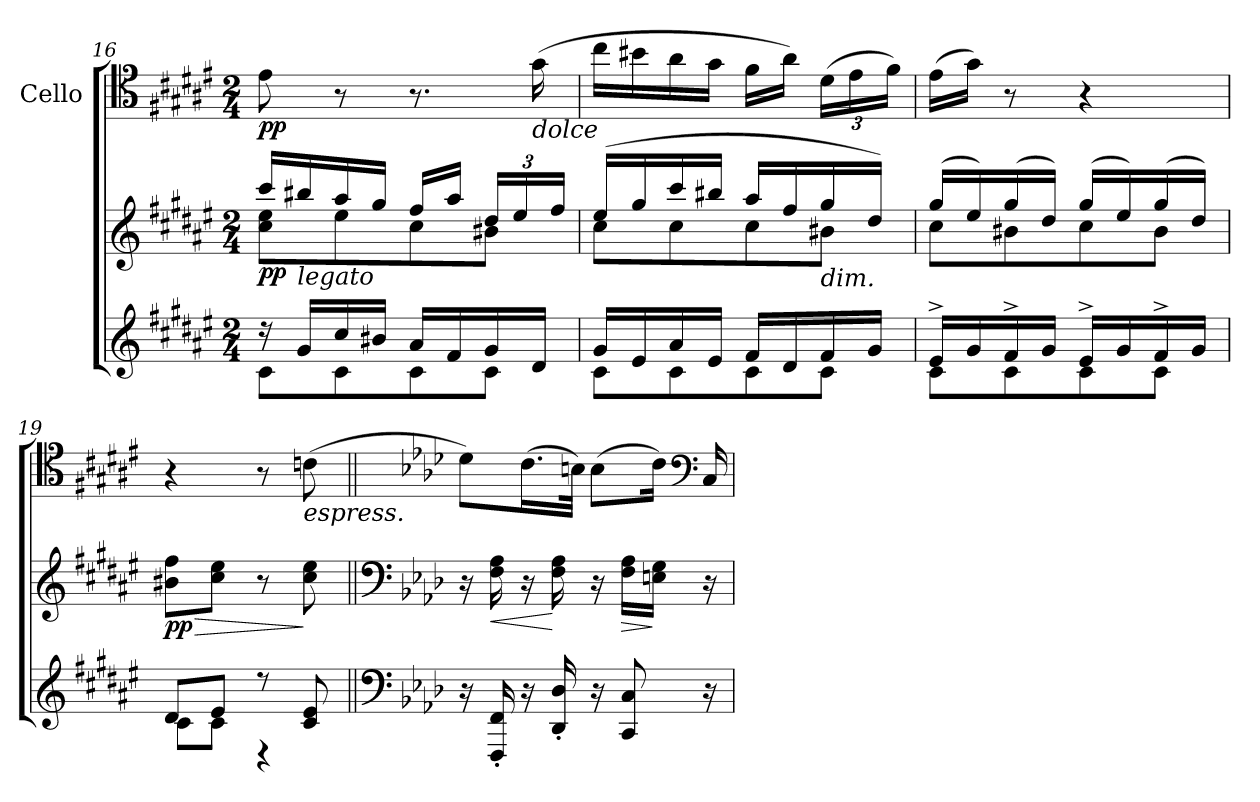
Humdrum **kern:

**kern	**kern	**dynam	**kern	**dynam
*part2	*part2	*part2	*part1	*part1
*staff3	*staff2	*staff2/3	*staff1	*staff1
*	*	*	*I"Cello	*
*clefG2	*clefG2	*	*clefC4	*
*k[f#c#g#d#a#e#]	*k[f#c#g#d#a#e#]	*	*k[f#c#g#d#a#e#]	*
*F#:	*F#:	*	*F#:	*
*M2/4	*M2/4	*	*M2/4	*
=16	=16	=16	=16	=16
*^	*^	*	*	*
!	!	!	!	!LO:DY:b	!	!LO:DY:b
16rcc	8c#\L	16ccc#/LL	8cc#\ 8ee#\L	pp	8e#\	pp
!	!	!LO:TX:b:i:t=legato	!	!	!	!
16g#/LL	.	16bb#X/	.	.	.	.
16cc#/	8c#\	16aa#/	8ee#\	.	8r	.
16b#X/JJ	.	16gg#/JJ	.	.	.	.
16a#/LL	8c#\	16ff#/LL	8cc#\	.	8.r	.
16f#/	.	16aa#/JJ	.	.	.	.
*	*	*Xbrackettup	*	*	*	*
16g#/	8c#\J	24dd#/LL	8b#X\J	.	.	.
.	.	24ee#/	.	.	.	.
!	!	!	!	!	!LO:TX:b:i:t=dolce	!
16d#/JJ	.	.	.	.	(>16g#\	.
.	.	24ff#/JJ	.	.	.	.
=17	=17	=17	=17	=17	=17	=17
16g#/LL	8c#\L	(>16ee#/LL	8cc#\L	.	16cc#\LL	.
16e#/	.	16gg#/	.	.	16b#X\	.
16a#/	8c#\	16ccc#/	8cc#\	.	16a#\	.
16e#/JJ	.	16bb#X/JJ	.	.	16g#\JJ	.
16f#/LL	8c#\	16aa#/LL	8cc#\	.	16f#\LL	.
16d#/	.	16ff#/	.	.	16a#\JJ)	.
!	!	!LO:TX:b:i:t=dim.	!	!	!	!
16f#/	8c#\J	16gg#/	8b#X\J	.	(>24d#\LL	.
.	.	.	.	.	24e#\	.
16g#/JJ	.	16dd#/JJ)	.	.	.	.
.	.	.	.	.	24f#\JJ)	.
=18	=18	=18	=18	=18	=18	=18
16e#^>/LL	8c#\L	(>16gg#/LL	8cc#\L	.	(>16e#\LL	.
16g#/	.	16ee#/)	.	.	16g#\JJ)	.
16f#^>/	8c#\	(>16gg#/	8b#X\	.	8r	.
16g#/JJ	.	16dd#/JJ)	.	.	.	.
16e#^>/LL	8c#\	(>16gg#/LL	8cc#\	.	4r	.
16g#/	.	16ee#/)	.	.	.	.
16f#^>/	8c#\J	(>16gg#/	8b#\J	.	.	.
16g#/JJ	.	16dd#/JJ)	.	.	.	.
*	*	*v	*v	*	*	*
!!LO:LB:g=z
=19	=19	=19	=19	=19	=19
!	!	!	!LO:HP:b	!	!
!	!	!	!LO:DY:n=1:b	!	!
8d#/L	8c#\L	8b#X\ 8ff#\L	> pp	4r	.
8e#/J	8c#\J	8cc#\ 8ee#\J	.	.	.
8r	4r	8r	.	8r	.
!	!	!	!	!LO:TX:b:i:t=espress.	!
8c#/ 8e#/	.	8cc#\ 8ee#\	]	(>8cn\	.
*v	*v	*	*	*	*
=20||	=20||	=20||	=20||	=20||
*clefF4	*clefF4	*	*	*
*k[b-e-a-d-]	*k[b-e-a-d-]	*	*k[b-e-a-d-]	*
*f:	*f:	*	*f:	*
16r	16r	.	8d-\L)	.
!	!	!LO:HP:b	!	!
16FFF/'< 16FF/'<	16F\ 16A-\	<	.	.
16r	16r	.	(>16.c\L	.
16DD-/'< 16D-/'<	16F\ 16A-\	[	.	.
.	.	.	32Bn\JJk)	.
16r	16r	.	(>8B\L	.
!	!	!LO:HP:b	!	!
8CC/ 8C/	16F\ 16A-\LL	>	.	.
.	16En\ 16G\JJ	]	16c\Jk)	.
*	*	*	*clefF4	*
16r	16r	.	16C/	.
=	=	=	=	=
*-	*-	*-	*-	*-
